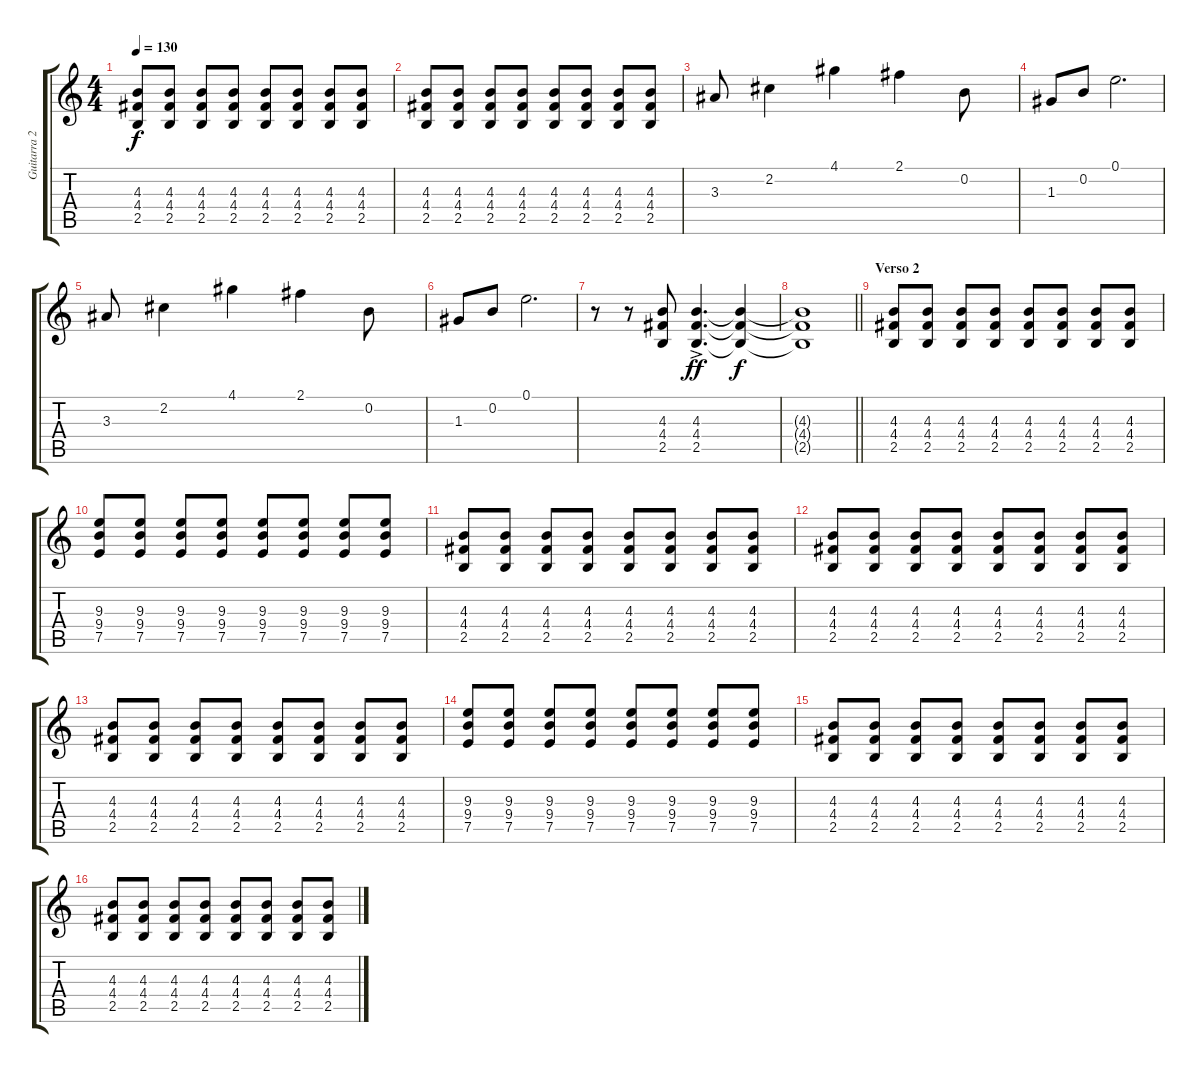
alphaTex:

\track ("Guitarra 2" "Guitarra 2") {instrument overdrivenguitar}
\staff {score tabs}
\tuning (E4 B3 G3 D3 A2 E2) {hide}
\ts (4 4)
\tempo 130
\clef g2
\ks c
(4.3 4.4 2.5).8{dy f} (4.3 4.4 2.5).8 (4.3 4.4 2.5).8 (4.3 4.4 2.5).8 (4.3 4.4 2.5).8 (4.3 4.4 2.5).8 (4.3 4.4 2.5).8 (4.3 4.4 2.5).8 |
(4.3 4.4 2.5).8 (4.3 4.4 2.5).8 (4.3 4.4 2.5).8 (4.3 4.4 2.5).8 (4.3 4.4 2.5).8 (4.3 4.4 2.5).8 (4.3 4.4 2.5).8 (4.3 4.4 2.5).8 |
3.3.8 2.2.4 4.1.4 2.1.4 0.2.8 |
1.3.8 0.2.8 0.1.2{d} |
3.3.8 2.2.4 4.1.4 2.1.4 0.2.8 |
1.3.8 0.2.8 0.1.2{d} |
r.8 r.8 (4.3 4.4 2.5).8 (4.3{ac} 4.4{ac} 2.5{ac}).4{d dy ff} (4.3{t} 4.4{t} 2.5{t}).4{dy f} |
\barLineRight lightlight
(4.3{t} 4.4{t} 2.5{t}).1 |
\section ("" "Verso 2")
(4.3 4.4 2.5).8 (4.3 4.4 2.5).8 (4.3 4.4 2.5).8 (4.3 4.4 2.5).8 (4.3 4.4 2.5).8 (4.3 4.4 2.5).8 (4.3 4.4 2.5).8 (4.3 4.4 2.5).8 |
(9.3 9.4 7.5).8 (9.3 9.4 7.5).8 (9.3 9.4 7.5).8 (9.3 9.4 7.5).8 (9.3 9.4 7.5).8 (9.3 9.4 7.5).8 (9.3 9.4 7.5).8 (9.3 9.4 7.5).8 |
(4.3 4.4 2.5).8 (4.3 4.4 2.5).8 (4.3 4.4 2.5).8 (4.3 4.4 2.5).8 (4.3 4.4 2.5).8 (4.3 4.4 2.5).8 (4.3 4.4 2.5).8 (4.3 4.4 2.5).8 |
(4.3 4.4 2.5).8 (4.3 4.4 2.5).8 (4.3 4.4 2.5).8 (4.3 4.4 2.5).8 (4.3 4.4 2.5).8 (4.3 4.4 2.5).8 (4.3 4.4 2.5).8 (4.3 4.4 2.5).8 |
(4.3 4.4 2.5).8 (4.3 4.4 2.5).8 (4.3 4.4 2.5).8 (4.3 4.4 2.5).8 (4.3 4.4 2.5).8 (4.3 4.4 2.5).8 (4.3 4.4 2.5).8 (4.3 4.4 2.5).8 |
(9.3 9.4 7.5).8 (9.3 9.4 7.5).8 (9.3 9.4 7.5).8 (9.3 9.4 7.5).8 (9.3 9.4 7.5).8 (9.3 9.4 7.5).8 (9.3 9.4 7.5).8 (9.3 9.4 7.5).8 |
(4.3 4.4 2.5).8 (4.3 4.4 2.5).8 (4.3 4.4 2.5).8 (4.3 4.4 2.5).8 (4.3 4.4 2.5).8 (4.3 4.4 2.5).8 (4.3 4.4 2.5).8 (4.3 4.4 2.5).8 |
(4.3 4.4 2.5).8 (4.3 4.4 2.5).8 (4.3 4.4 2.5).8 (4.3 4.4 2.5).8 (4.3 4.4 2.5).8 (4.3 4.4 2.5).8 (4.3 4.4 2.5).8 (4.3 4.4 2.5).8
